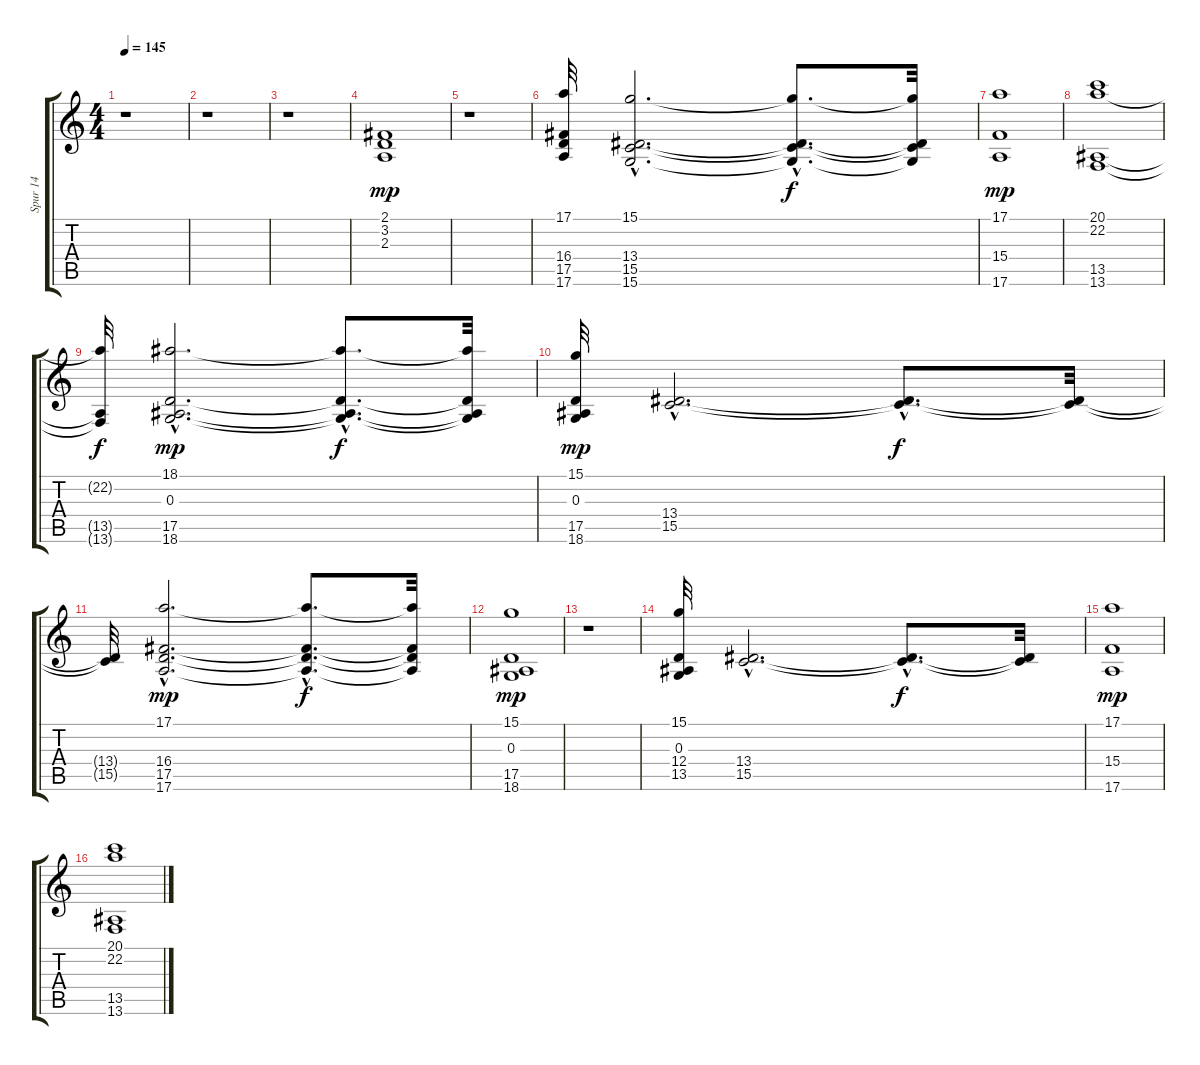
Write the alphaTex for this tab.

\track ("Spur 14" "Spur 14") {instrument pad4choir}
\staff {score tabs}
\tuning (E4 B3 G3 D3 A2 E2) {hide}
\ts (4 4)
\tempo 145
\clef g2
\ks c
r.1{dy f} |
r.1 |
r.1 |
(2.1 3.2 2.3).1{dy mp} |
r.1 |
(17.1 16.4 17.5 17.6).32 (15.1{hac} 13.4{hac} 15.5{hac} 15.6{hac}).2{d} (15.1{hac t} 13.4{hac t} 15.5{hac t} 15.6{hac t}).8{d dy f} (15.1{t} 13.4{t} 15.5{t} 15.6{t}).32 |
(17.1 15.4 17.6).1{dy mp} |
(20.1 22.2 13.5 13.6).1 |
(22.2{t} 13.5{t} 13.6{t}).32{dy f} (18.1{hac} 0.3{hac} 17.5{hac} 18.6{hac}).2{d dy mp} (18.1{hac t} 0.3{hac t} 17.5{hac t} 18.6{hac t}).8{d dy f} (18.1{t} 0.3{t} 17.5{t} 18.6{t}).32 |
(15.1 0.3 17.5 18.6).32{dy mp} (13.4{hac} 15.5{hac}).2{d} (13.4{hac t} 15.5{hac t}).8{d dy f} (13.4{t} 15.5{t}).32 |
(13.4{t} 15.5{t}).32 (17.1{hac} 16.4{hac} 17.5{hac} 17.6{hac}).2{d dy mp} (17.1{hac t} 16.4{hac t} 17.5{hac t} 17.6{hac t}).8{d dy f} (17.1{t} 16.4{t} 17.5{t} 17.6{t}).32 |
(15.1 0.3 17.5 18.6).1{dy mp} |
r.1 |
(15.1 0.3 12.4 13.5).32 (13.4{hac} 15.5{hac}).2{d} (13.4{hac t} 15.5{hac t}).8{d dy f} (13.4{t} 15.5{t}).32 |
(17.1 15.4 17.6).1{dy mp} |
(20.1 22.2 13.5 13.6).1
